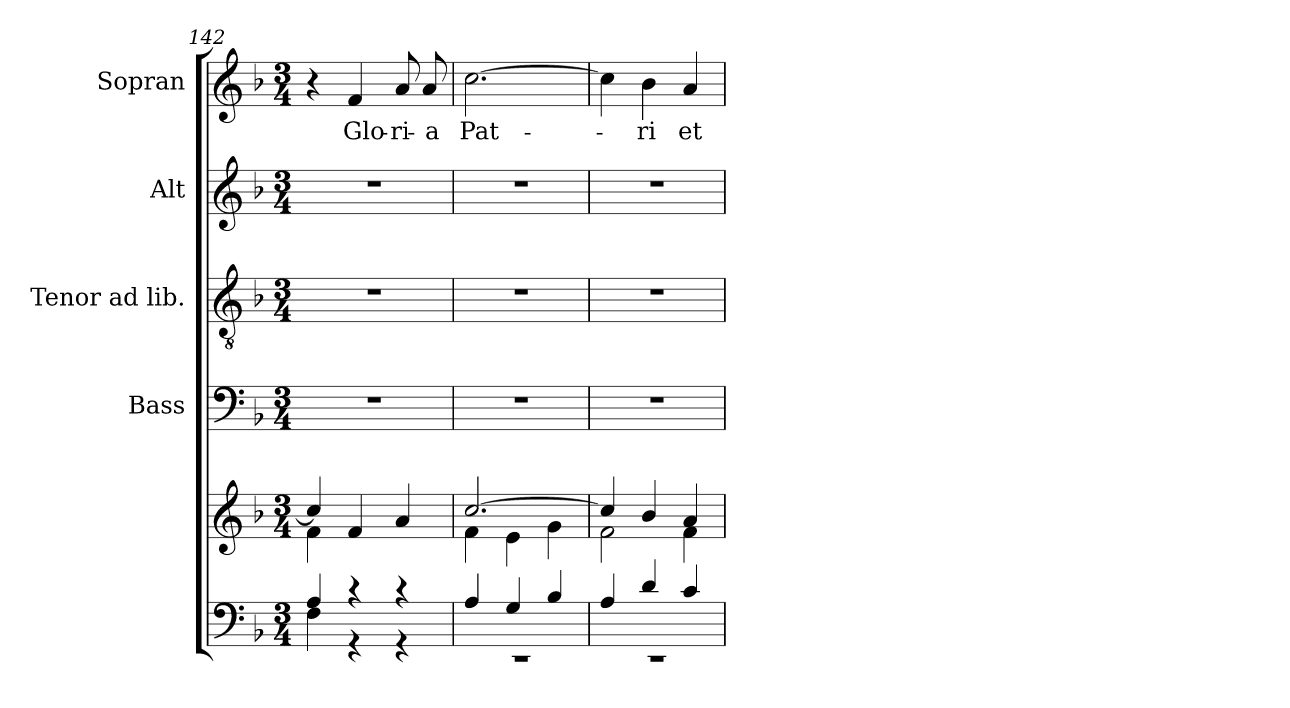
**kern	**kern	**kern	**kern	**kern	**kern	**text
*part5	*part5	*part4	*part3	*part2	*part1	*part1
*staff6	*staff5	*staff4	*staff3	*staff2	*staff1	*staff1
*	*	*I"Bass	*I"Tenor ad lib.	*I"Alt	*I"Sopran	*
*	*	*I'B.	*I'T.	*I'A.	*I'S.	*
!!LO:PB:g=z
*clefF4	*clefG2	*clefF4	*clefGv2	*clefG2	*clefG2	*
*k[b-]	*k[b-]	*k[b-]	*k[b-]	*k[b-]	*k[b-]	*
*F:	*F:	*F:	*F:	*F:	*F:	*
*M3/4	*M3/4	*M3/4	*M3/4	*M3/4	*M3/4	*
=142	=142	=142	=142	=142	=142	=142
*^	*^	*	*	*	*	*
4A/	4F\	4cc/]	4f\	2.r	2.r	2.r	4r	.
!	!	!	!	!	!	!	!	!LO:LY:b
4r	4r	4f/	2ryy	.	.	.	4f/	Glo-
!	!	!	!	!	!	!	!	!LO:LY:b
4r	4r	4a/	.	.	.	.	8a/	-ri-
!	!	!	!	!	!	!	!	!LO:LY:b
.	.	.	.	.	.	.	8a/	-a
=143	=143	=143	=143	=143	=143	=143	=143	=143
!	!LO:N:vis=1	!	!	!	!	!	!	!LO:LY:b
4A/	2.rEE	[>2.cc/	4f\	2.r	2.r	2.r	[2.cc\	Pat-
4G/	.	.	4e\	.	.	.	.	.
4B-/	.	.	4g\	.	.	.	.	.
=144	=144	=144	=144	=144	=144	=144	=144	=144
!	!LO:N:vis=1	!	!	!	!	!	!	!
4A/	2.rEE	4cc/]	2f\	2.r	2.r	2.r	4cc\]	.
!	!	!	!	!	!	!	!	!LO:LY:b
4d/	.	4b-/	.	.	.	.	4b-\	-ri
!	!	!	!	!	!	!	!	!LO:LY:b
4c/	.	4a/	4f\	.	.	.	4a/	et
*v	*v	*	*	*	*	*	*	*
*	*v	*v	*	*	*	*	*
=	=	=	=	=	=	=
*-	*-	*-	*-	*-	*-	*-
